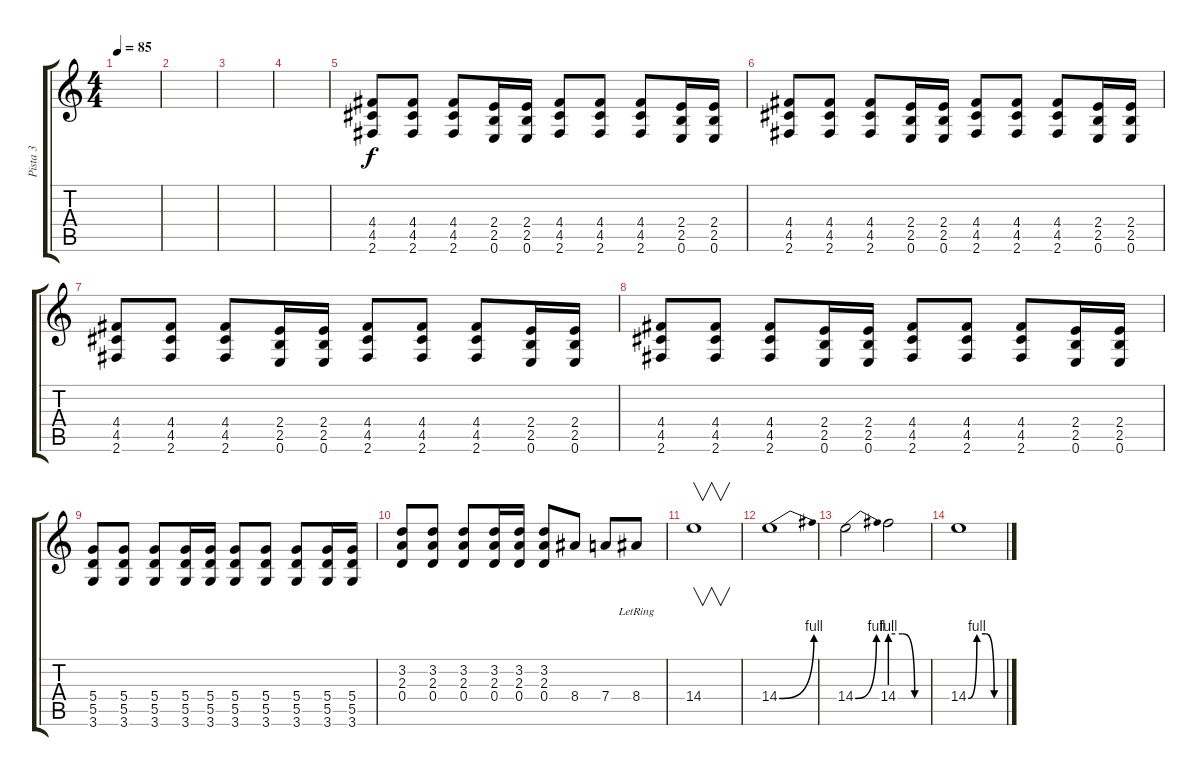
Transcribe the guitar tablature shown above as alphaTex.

\track ("Pista 3" "Pista 3") {instrument distortionguitar}
\staff {score tabs}
\tuning (E4 B3 G3 D3 A2 E2) {hide}
\ts (4 4)
\tempo 85
\clef g2
\ks c
|
|
|
|
(4.4 4.5 2.6).8 (4.4 4.5 2.6).8 (4.4 4.5 2.6).8 (2.4 2.5 0.6).16 (2.4 2.5 0.6).16 (4.4 4.5 2.6).8 (4.4 4.5 2.6).8 (4.4 4.5 2.6).8 (2.4 2.5 0.6).16 (2.4 2.5 0.6).16 |
(4.4 4.5 2.6).8 (4.4 4.5 2.6).8 (4.4 4.5 2.6).8 (2.4 2.5 0.6).16 (2.4 2.5 0.6).16 (4.4 4.5 2.6).8 (4.4 4.5 2.6).8 (4.4 4.5 2.6).8 (2.4 2.5 0.6).16 (2.4 2.5 0.6).16 |
(4.4 4.5 2.6).8 (4.4 4.5 2.6).8 (4.4 4.5 2.6).8 (2.4 2.5 0.6).16 (2.4 2.5 0.6).16 (4.4 4.5 2.6).8 (4.4 4.5 2.6).8 (4.4 4.5 2.6).8 (2.4 2.5 0.6).16 (2.4 2.5 0.6).16 |
(4.4 4.5 2.6).8 (4.4 4.5 2.6).8 (4.4 4.5 2.6).8 (2.4 2.5 0.6).16 (2.4 2.5 0.6).16 (4.4 4.5 2.6).8 (4.4 4.5 2.6).8 (4.4 4.5 2.6).8 (2.4 2.5 0.6).16 (2.4 2.5 0.6).16 |
(5.4 5.5 3.6).8 (5.4 5.5 3.6).8 (5.4 5.5 3.6).8 (5.4 5.5 3.6).16 (5.4 5.5 3.6).16 (5.4 5.5 3.6).8 (5.4 5.5 3.6).8 (5.4 5.5 3.6).8 (5.4 5.5 3.6).16 (5.4 5.5 3.6).16 |
(3.2 2.3 0.4).8 (3.2 2.3 0.4).8 (3.2 2.3 0.4).8 (3.2 2.3 0.4).16 (3.2 2.3 0.4).16 (3.2 2.3 0.4).8 8.4.8 7.4.8 8.4{lr}.8 |
14.4.1{v} |
14.4{be (bend 0 0 60 4)}.1 |
14.4{be (bend 0 0 60 4)}.2 14.4{be (custom 0 4 20 4 40 0 60 0)}.2 |
14.4{be (custom 0 0 15 4 30 4 45 0 60 0)}.1
